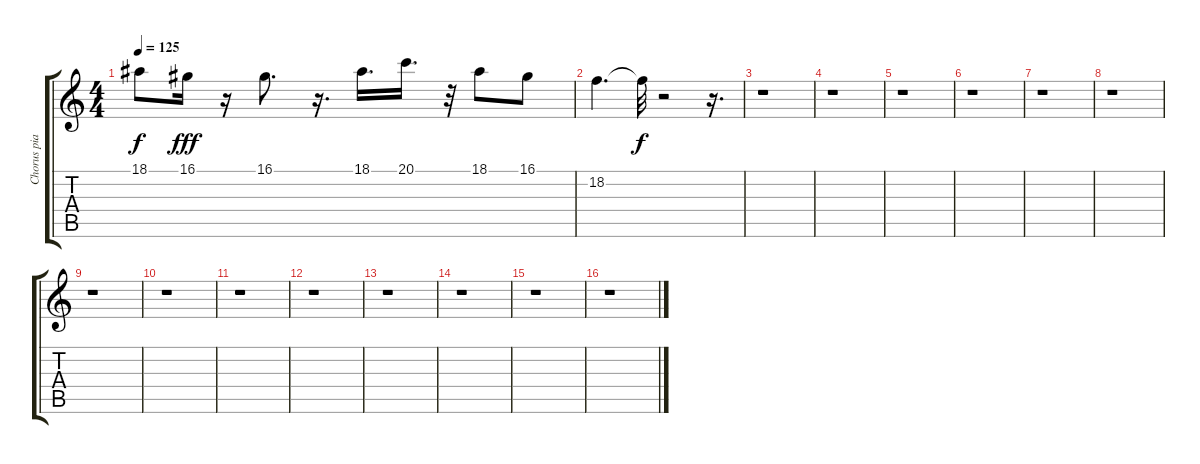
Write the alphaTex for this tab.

\track ("Chorus piano" "Chorus pia") {instrument acousticgrandpiano}
\staff {score tabs}
\tuning (E4 B3 G3 D3 A2 E2) {hide}
\ts (4 4)
\tempo 125
\clef g2
\ks c
18.1{t}.8{dy f} 16.1.16{dy fff} r.16 16.1.8{d} r.16{d} 18.1.16{d} 20.1.16{d} r.32 18.1.8 16.1.8 |
18.2.4{d} 18.2{t}.32{dy f} r.2 r.16{d} |
r.1 |
r.1 |
r.1 |
r.1 |
r.1 |
r.1 |
r.1 |
r.1 |
r.1 |
r.1 |
r.1 |
r.1 |
r.1 |
r.1
